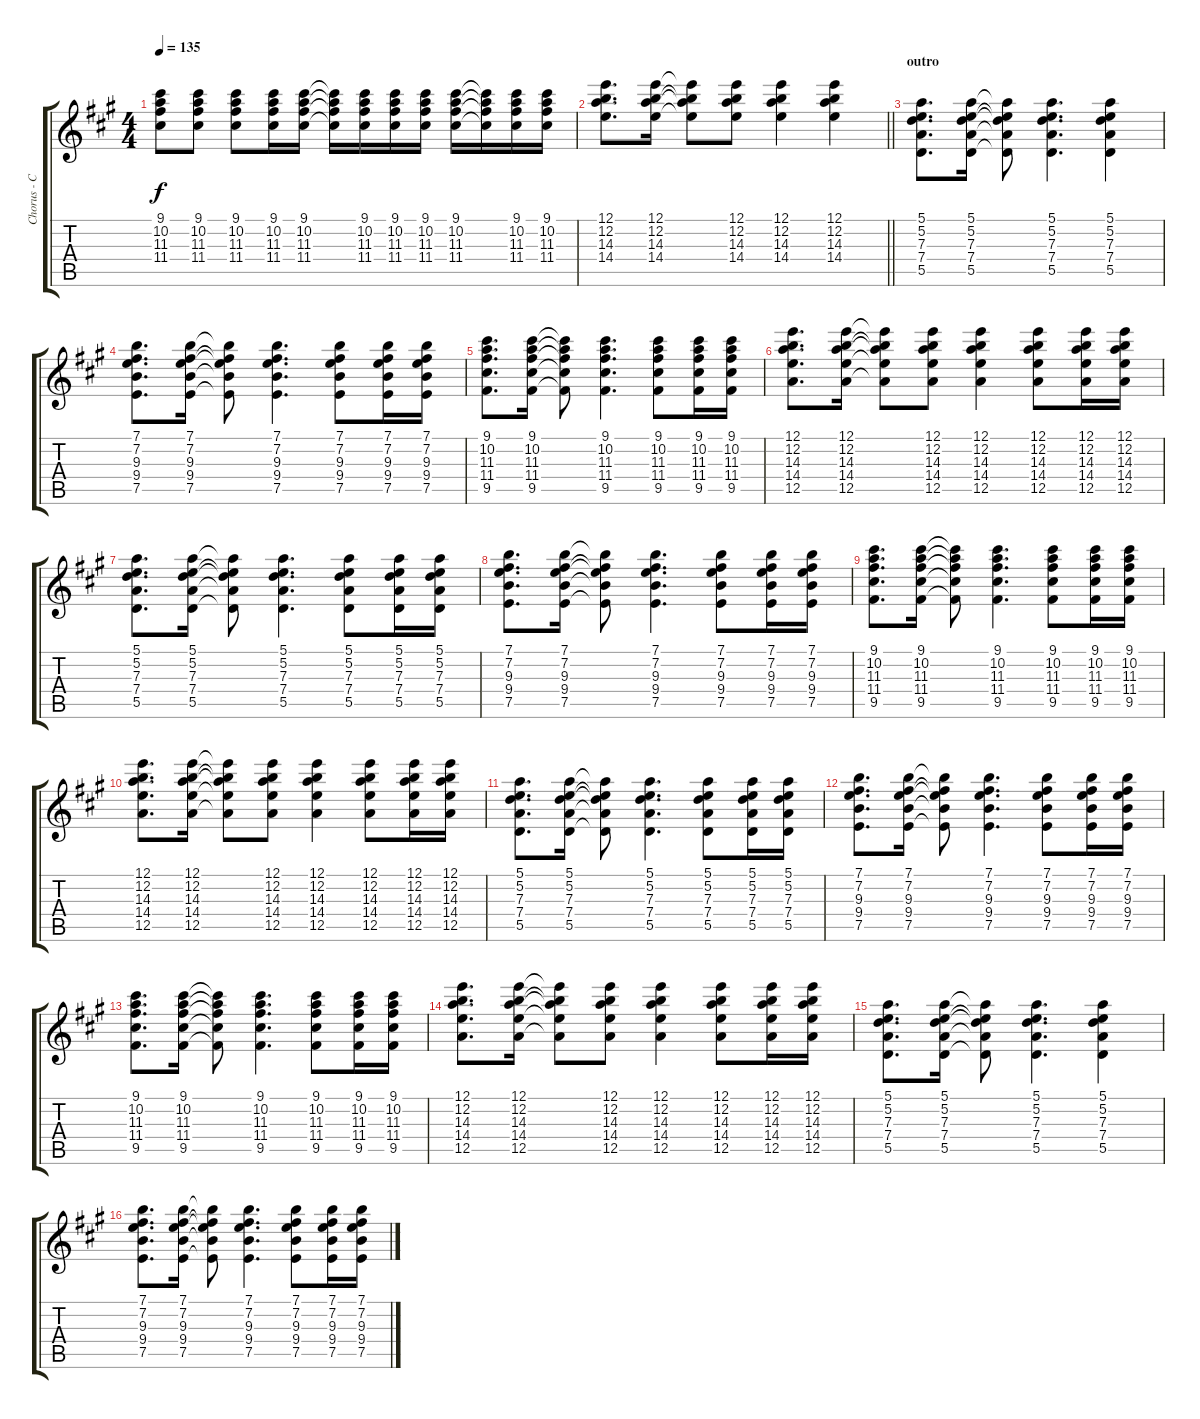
\track ("Chorus - Clean" "Chorus - C") {instrument electricbassfinger}
\staff {score tabs}
\tuning (E4 B3 G3 D3 A2 D2) {hide}
\ts (4 4)
\tempo 135
\clef g2
\ks a
(9.1 10.2 11.3 11.4).8{dy f} (9.1 10.2 11.3 11.4).8 (9.1 10.2 11.3 11.4).8 (9.1 10.2 11.3 11.4).16 (9.1 10.2 11.3 11.4).16 (9.1{t} 10.2{t} 11.3{t} 11.4{t}).16 (9.1 10.2 11.3 11.4).16 (9.1 10.2 11.3 11.4).16 (9.1 10.2 11.3 11.4).16 (9.1 10.2 11.3 11.4).16 (9.1{t} 10.2{t} 11.3{t} 11.4{t}).16 (9.1 10.2 11.3 11.4).16 (9.1 10.2 11.3 11.4).16 |
\barLineRight lightlight
(12.1 12.2 14.3 14.4).8{d} (12.1 12.2 14.3 14.4).16 (12.1{t} 12.2{t} 14.3{t} 14.4{t}).8 (12.1 12.2 14.3 14.4).8 (12.1 12.2 14.3 14.4).4 (12.1 12.2 14.3 14.4).4 |
\section ("" "outro")
(5.1 5.2 7.3 7.4 5.5).8{d} (5.1 5.2 7.3 7.4 5.5).16 (5.1{t} 5.2{t} 7.3{t} 7.4{t} 5.5{t}).8 (5.1 5.2 7.3 7.4 5.5).4{d} (5.1 5.2 7.3 7.4 5.5).4 |
(7.1 7.2 9.3 9.4 7.5).8{d} (7.1 7.2 9.3 9.4 7.5).16 (7.1{t} 7.2{t} 9.3{t} 9.4{t} 7.5{t}).8 (7.1 7.2 9.3 9.4 7.5).4{d} (7.1 7.2 9.3 9.4 7.5).8 (7.1 7.2 9.3 9.4 7.5).16 (7.1 7.2 9.3 9.4 7.5).16 |
(9.1 10.2 11.3 11.4 9.5).8{d} (9.1 10.2 11.3 11.4 9.5).16 (9.1{t} 10.2{t} 11.3{t} 11.4{t} 9.5{t}).8 (9.1 10.2 11.3 11.4 9.5).4{d} (9.1 10.2 11.3 11.4 9.5).8 (9.1 10.2 11.3 11.4 9.5).16 (9.1 10.2 11.3 11.4 9.5).16 |
(12.1 12.2 14.3 14.4 12.5).8{d} (12.1 12.2 14.3 14.4 12.5).16 (12.1{t} 12.2{t} 14.3{t} 14.4{t} 12.5{t}).8 (12.1 12.2 14.3 14.4 12.5).8{beam merge} (12.1 12.2 14.3 14.4 12.5).4 (12.1 12.2 14.3 14.4 12.5).8 (12.1 12.2 14.3 14.4 12.5).16 (12.1 12.2 14.3 14.4 12.5).16 |
(5.1 5.2 7.3 7.4 5.5).8{d} (5.1 5.2 7.3 7.4 5.5).16 (5.1{t} 5.2{t} 7.3{t} 7.4{t} 5.5{t}).8 (5.1 5.2 7.3 7.4 5.5).4{d} (5.1 5.2 7.3 7.4 5.5).8 (5.1 5.2 7.3 7.4 5.5).16 (5.1 5.2 7.3 7.4 5.5).16 |
(7.1 7.2 9.3 9.4 7.5).8{d} (7.1 7.2 9.3 9.4 7.5).16 (7.1{t} 7.2{t} 9.3{t} 9.4{t} 7.5{t}).8 (7.1 7.2 9.3 9.4 7.5).4{d} (7.1 7.2 9.3 9.4 7.5).8 (7.1 7.2 9.3 9.4 7.5).16 (7.1 7.2 9.3 9.4 7.5).16 |
(9.1 10.2 11.3 11.4 9.5).8{d} (9.1 10.2 11.3 11.4 9.5).16 (9.1{t} 10.2{t} 11.3{t} 11.4{t} 9.5{t}).8 (9.1 10.2 11.3 11.4 9.5).4{d} (9.1 10.2 11.3 11.4 9.5).8 (9.1 10.2 11.3 11.4 9.5).16 (9.1 10.2 11.3 11.4 9.5).16 |
(12.1 12.2 14.3 14.4 12.5).8{d} (12.1 12.2 14.3 14.4 12.5).16 (12.1{t} 12.2{t} 14.3{t} 14.4{t} 12.5{t}).8 (12.1 12.2 14.3 14.4 12.5).8{beam merge} (12.1 12.2 14.3 14.4 12.5).4 (12.1 12.2 14.3 14.4 12.5).8 (12.1 12.2 14.3 14.4 12.5).16 (12.1 12.2 14.3 14.4 12.5).16 |
(5.1 5.2 7.3 7.4 5.5).8{d} (5.1 5.2 7.3 7.4 5.5).16 (5.1{t} 5.2{t} 7.3{t} 7.4{t} 5.5{t}).8 (5.1 5.2 7.3 7.4 5.5).4{d} (5.1 5.2 7.3 7.4 5.5).8 (5.1 5.2 7.3 7.4 5.5).16 (5.1 5.2 7.3 7.4 5.5).16 |
(7.1 7.2 9.3 9.4 7.5).8{d} (7.1 7.2 9.3 9.4 7.5).16 (7.1{t} 7.2{t} 9.3{t} 9.4{t} 7.5{t}).8 (7.1 7.2 9.3 9.4 7.5).4{d} (7.1 7.2 9.3 9.4 7.5).8 (7.1 7.2 9.3 9.4 7.5).16 (7.1 7.2 9.3 9.4 7.5).16 |
(9.1 10.2 11.3 11.4 9.5).8{d} (9.1 10.2 11.3 11.4 9.5).16 (9.1{t} 10.2{t} 11.3{t} 11.4{t} 9.5{t}).8 (9.1 10.2 11.3 11.4 9.5).4{d} (9.1 10.2 11.3 11.4 9.5).8 (9.1 10.2 11.3 11.4 9.5).16 (9.1 10.2 11.3 11.4 9.5).16 |
(12.1 12.2 14.3 14.4 12.5).8{d} (12.1 12.2 14.3 14.4 12.5).16 (12.1{t} 12.2{t} 14.3{t} 14.4{t} 12.5{t}).8 (12.1 12.2 14.3 14.4 12.5).8{beam merge} (12.1 12.2 14.3 14.4 12.5).4 (12.1 12.2 14.3 14.4 12.5).8 (12.1 12.2 14.3 14.4 12.5).16 (12.1 12.2 14.3 14.4 12.5).16 |
(5.1 5.2 7.3 7.4 5.5).8{d} (5.1 5.2 7.3 7.4 5.5).16 (5.1{t} 5.2{t} 7.3{t} 7.4{t} 5.5{t}).8 (5.1 5.2 7.3 7.4 5.5).4{d} (5.1 5.2 7.3 7.4 5.5).4 |
(7.1 7.2 9.3 9.4 7.5).8{d} (7.1 7.2 9.3 9.4 7.5).16 (7.1{t} 7.2{t} 9.3{t} 9.4{t} 7.5{t}).8 (7.1 7.2 9.3 9.4 7.5).4{d} (7.1 7.2 9.3 9.4 7.5).8 (7.1 7.2 9.3 9.4 7.5).16 (7.1 7.2 9.3 9.4 7.5).16
